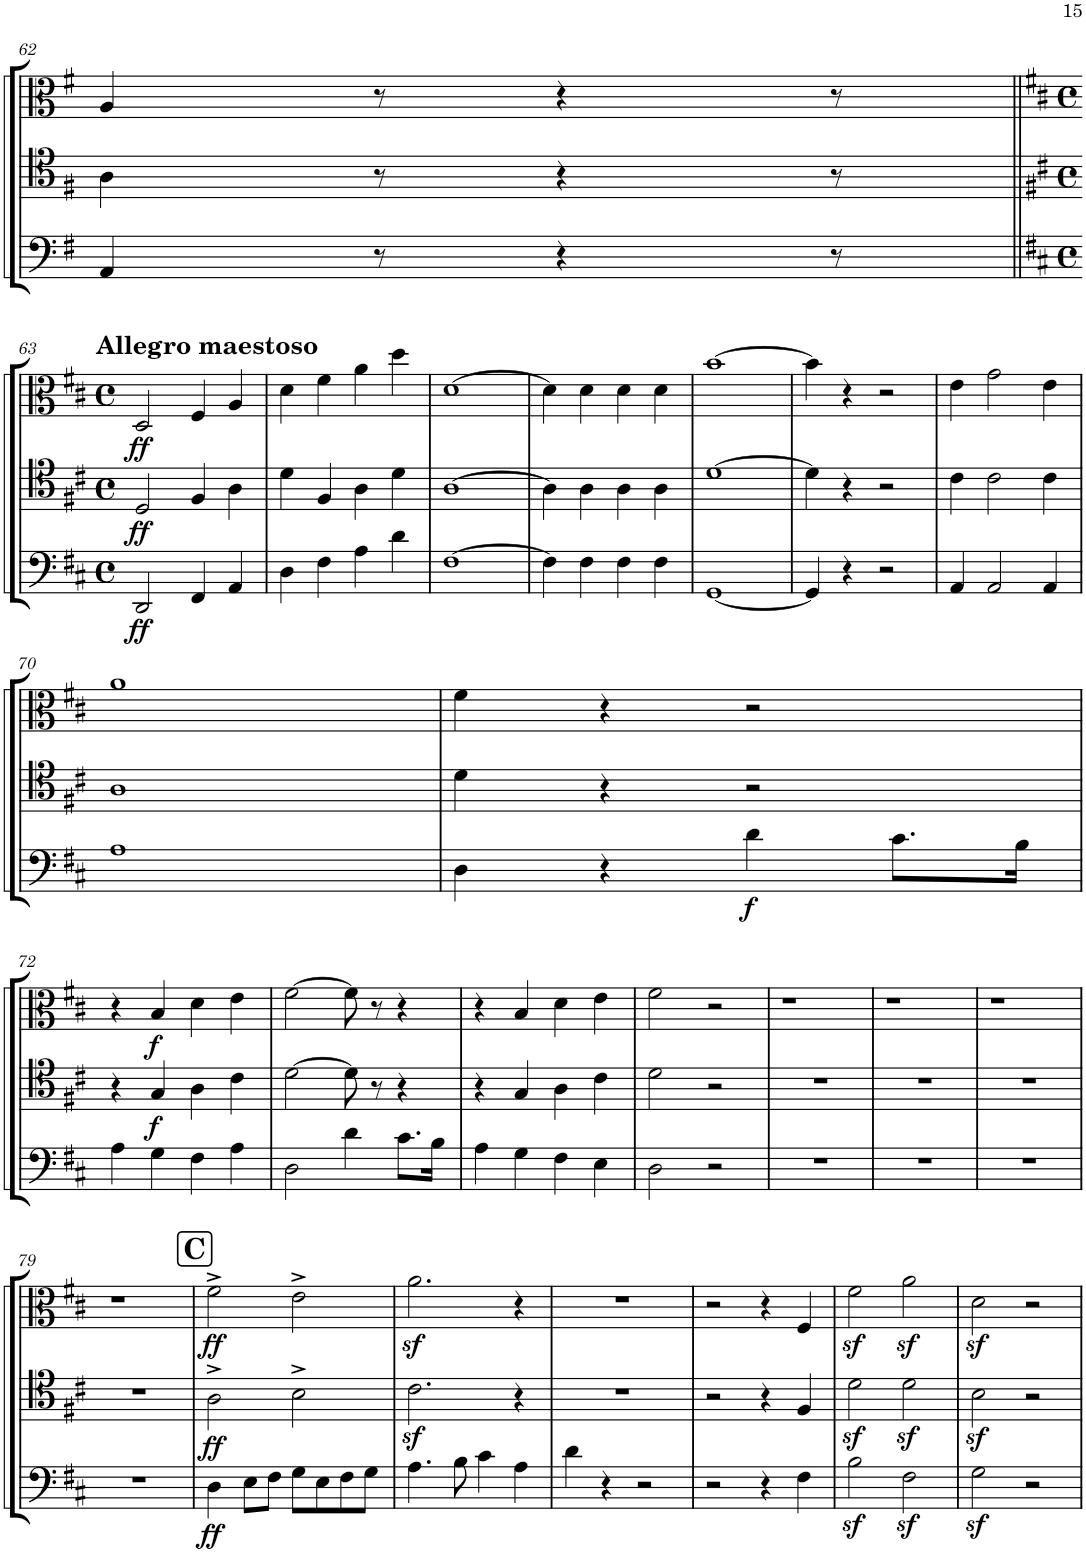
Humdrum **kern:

**kern	**dynam	**kern	**dynam	**kern	**dynam
*part3	*part3	*part2	*part2	*part1	*part1
*staff3	*staff3	*staff2	*staff2	*staff1	*staff1
*I"Bass Trombone	*	*I"Tenor Trombone	*	*I"Alto Trombone	*
*I'Trb	*	*I'Trb	*	*I'Trb	*
!!LO:PB:g=z
*clefF4	*	*clefC4	*	*clefC3	*
*k[f#]	*	*k[f#]	*	*k[f#]	*
*M6/8	*	*M6/8	*	*M6/8	*
=62	=62	=62	=62	=62	=62
4AA/	.	4A\	.	4A/	.
8r	.	8r	.	8r	.
4r	.	4r	.	4r	.
8r	.	8r	.	8r	.
!!LO:LB:g=z
=63||	=63||	=63||	=63||	=63||	=63||
*k[f#c#]	*	*k[f#c#]	*	*k[f#c#]	*
*M4/4	*	*M4/4	*	*M4/4	*
*met(c)	*	*met(c)	*	*met(c)	*
!	!	!	!	!LO:TX:a:B:t=Allegro maestoso	!
!	!LO:DY:b	!	!LO:DY:b	!	!LO:DY:b
2DD/	ff	2D/	ff	2D/	ff
4FF#/	.	4F#/	.	4F#/	.
4AA/	.	4A\	.	4A/	.
=64	=64	=64	=64	=64	=64
4D\	.	4d\	.	4d\	.
4F#\	.	4F#/	.	4f#\	.
4A\	.	4A\	.	4a\	.
4d\	.	4d\	.	4dd\	.
=65	=65	=65	=65	=65	=65
[1F#	.	[1A	.	[1d	.
=66	=66	=66	=66	=66	=66
4F#\]	.	4A\]	.	4d\]	.
4F#\	.	4A\	.	4d\	.
4F#\	.	4A\	.	4d\	.
4F#\	.	4A\	.	4d\	.
=67	=67	=67	=67	=67	=67
[1GG	.	[1d	.	[1b	.
=68	=68	=68	=68	=68	=68
4GG/]	.	4d\]	.	4b\]	.
4r	.	4r	.	4r	.
2r	.	2r	.	2r	.
=69	=69	=69	=69	=69	=69
4AA/	.	4c#\	.	4e\	.
2AA/	.	2c#\	.	2g\	.
4AA/	.	4c#\	.	4e\	.
!!LO:LB:g=z
=70	=70	=70	=70	=70	=70
1A	.	1A	.	1a	.
=71	=71	=71	=71	=71	=71
4D\	.	4d\	.	4f#\	.
4r	.	4r	.	4r	.
!	!LO:DY:b	!	!	!	!
4d\	f	2r	.	2r	.
8.c#\L	.	.	.	.	.
16B\Jk	.	.	.	.	.
!!LO:LB:g=z
=72	=72	=72	=72	=72	=72
4A\	.	4r	.	4r	.
!	!	!	!LO:DY:b	!	!LO:DY:b
4G\	.	4G/	f	4B/	f
4F#\	.	4A\	.	4d\	.
4A\	.	4c#\	.	4e\	.
=73	=73	=73	=73	=73	=73
2D\	.	[2d\	.	[2f#\	.
4d\	.	8d\]	.	8f#\]	.
.	.	8r	.	8r	.
8.c#\L	.	4r	.	4r	.
16B\Jk	.	.	.	.	.
=74	=74	=74	=74	=74	=74
4A\	.	4r	.	4r	.
4G\	.	4G/	.	4B/	.
4F#\	.	4A\	.	4d\	.
4E\	.	4c#\	.	4e\	.
=75	=75	=75	=75	=75	=75
2D\	.	2d\	.	2f#\	.
2r	.	2r	.	2r	.
=76	=76	=76	=76	=76	=76
1r	.	1r	.	1r	.
=77	=77	=77	=77	=77	=77
1r	.	1r	.	1r	.
=78	=78	=78	=78	=78	=78
1r	.	1r	.	1r	.
!!LO:LB:g=z
=79	=79	=79	=79	=79	=79
1r	.	1r	.	1r	.
!!LO:REH:place=s1:a:B:cj:fs=14:t=C
=80	=80	=80	=80	=80	=80
!	!LO:DY:b	!	!LO:DY:b	!	!LO:DY:b
4D\	ff	2A^\	ff	2f#^\	ff
8E\L	.	.	.	.	.
8F#\J	.	.	.	.	.
8G\L	.	2B^\	.	2e^\	.
8E\	.	.	.	.	.
8F#\	.	.	.	.	.
8G\J	.	.	.	.	.
=81	=81	=81	=81	=81	=81
4.A\	.	2.c#z<\	.	2.az<\	.
8B\	.	.	.	.	.
4c#\	.	.	.	.	.
4A\	.	4r	.	4r	.
=82	=82	=82	=82	=82	=82
4d\	.	1r	.	1r	.
4r	.	.	.	.	.
2r	.	.	.	.	.
=83	=83	=83	=83	=83	=83
2r	.	2r	.	2r	.
4r	.	4r	.	4r	.
4F#\	.	4F#/	.	4F#/	.
=84	=84	=84	=84	=84	=84
2Bz<\	.	2dz<\	.	2f#z<\	.
2F#z<\	.	2dz<\	.	2az<\	.
=85	=85	=85	=85	=85	=85
2Gz<\	.	2Bz<\	.	2dz<\	.
2r	.	2r	.	2r	.
=	=	=	=	=	=
*-	*-	*-	*-	*-	*-
